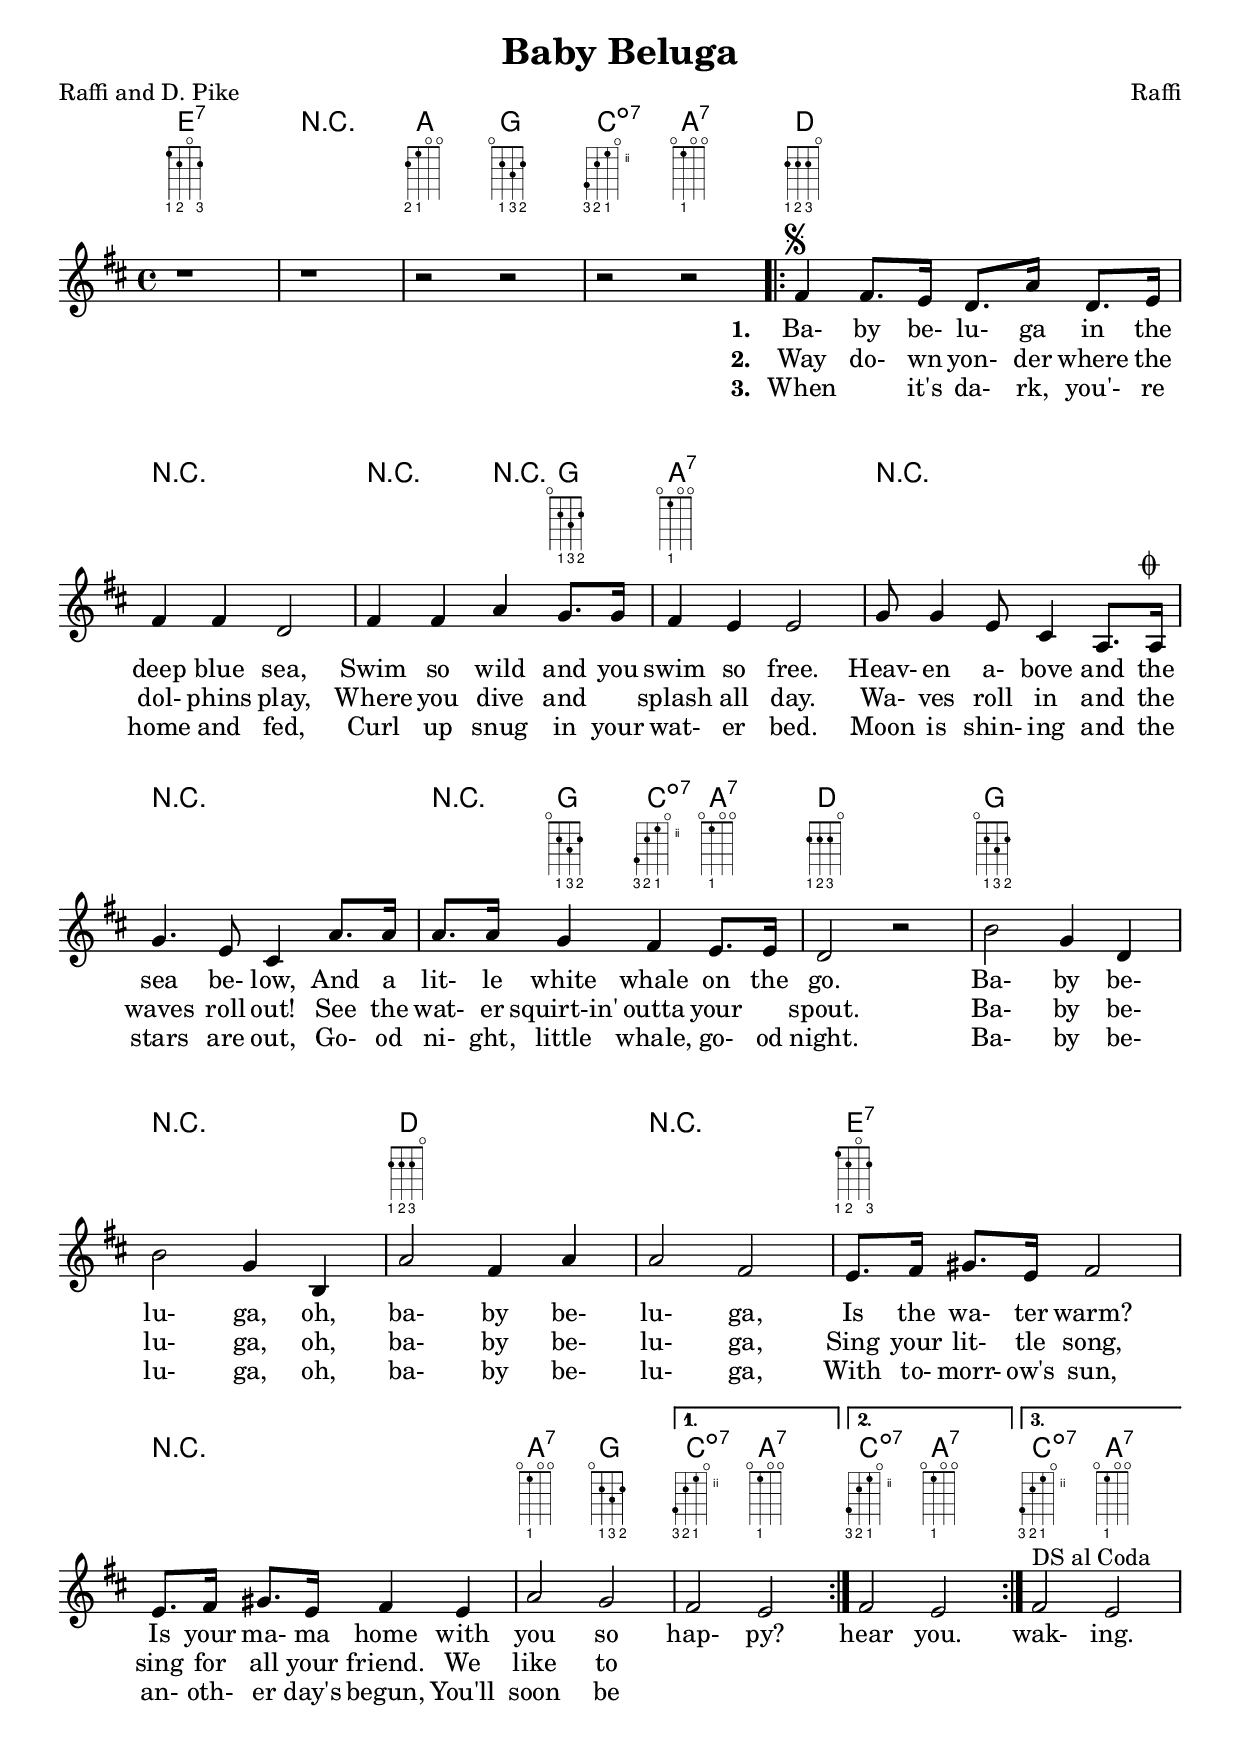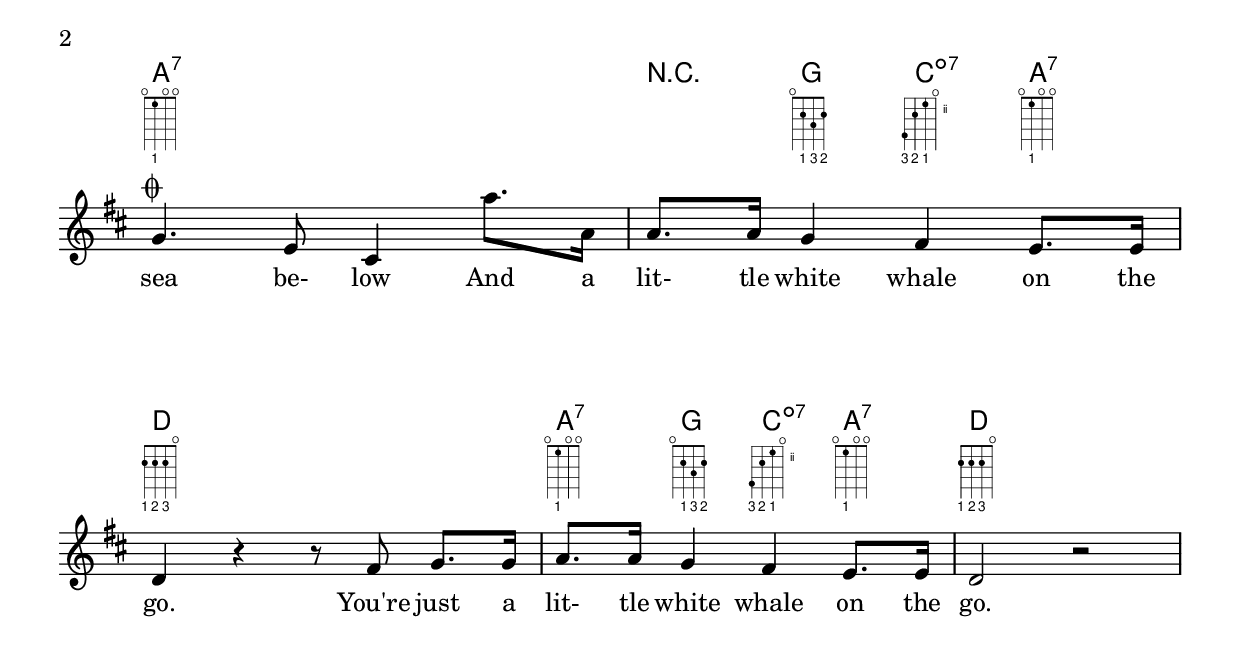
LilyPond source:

\version "2.12.2"
\header {
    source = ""
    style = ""
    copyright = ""
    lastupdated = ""
    title = "Baby Beluga"
    poet = "Raffi and D. Pike"
    composer = "Raffi"
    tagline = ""
}

\include "predefined-ukulele-fretboards.ly"

\storePredefinedDiagram \chordmode {c:dim7}
                        #ukulele-tuning 
                        #"5-3;3-2;2-1;o;"

myChords = \chordmode { 
  f1:7 |
  r |
  bes2 aes |
  cis2:dim bes:7 |
  ees1 |
  r1 |
  r2 r4 aes |
  bes1:7 |
  r1 |
  r1 |
  r4 aes cis:dim bes:7 |
  ees1 |
  aes |
  r |
  ees |
  r |
  f:7 |
  r |
  bes2:7 aes |
  cis2:dim bes:7 |
  cis2:dim bes:7 |
  cis2:dim bes:7 |
  bes1:7 |
  r4 aes cis:dim bes:7 |
  ees1 |
  bes4:7 aes cis:dim bes:7 |
  ees1 |
}

myChordsTransposed = \chordmode { 
  e1:7 |
  r |
  a2 g |
  c2:dim7 a:7 |
  d1 |
  r1 |
  r2 r4 g |
  a1:7 |
  r1 |
  r1 |
  r4 g c:dim7 a:7 |
  d1 |
  g |
  r |
  d |
  r |
  e:7 |
  r |
  a2:7 g |
  c2:dim7 a:7 |
  c2:dim7 a:7 |
  c2:dim7 a:7 |
  a1:7 |
  r4 g c:dim7 a:7 |
  d1 |
  a4:7 g c:dim7 a:7 |
  d1 |
}

<<
  \new ChordNames {
    %\transpose c b { \myChords }
    \myChordsTransposed
  }

  \new FretBoards {
    \set stringTunings = #ukulele-tuning
    %\transpose c b { \myChords }
    \myChordsTransposed
  }

  \relative c''
  \new Staff {
    \transpose c b {
      \key ees\major

      r1 |
      r1 |
      r2 r2 |
      r2 r2 |

      % verse 1, 2, segno
      \repeat volta 3 {
        g4^\markup{\musicglyph #"scripts.segno"} g8. f16 ees8. bes16 ees8. f16 |
        g4 g ees2 |
        g4 g bes aes8. aes16 |
        g4 f f2 |
        aes8 aes4 f8 d4 bes,8. bes,16^\markup{\musicglyph #"scripts.coda"} |
        aes4. f8 d4 bes8. bes16 |
        bes8. bes16 aes4 g4 f8. f16 |
        ees2 r |

        c'2 aes4 ees |
        c'2 aes4 c |
        bes2 g4 bes |
        bes2 g |
        f8. g16 a8. f16 g2 |
        f8. g16 a8. f16 g4 f |
        bes2 aes |
      }
      \alternative {
        { g2 f | }
        { g2 f | }
        { g2^ \markup "DS al Coda" f | }
      }

      \break
      aes4.^\markup{\musicglyph #"scripts.coda"} f8 d4 bes'8. bes16 |
      bes8. bes16 aes4 g f8. f16 |
      ees4 r r8 g aes8. aes16 |
      bes8. bes16 aes4 g f8. f16 |
      ees2 r |

    }
  }

  \addlyrics {
    \set stanza = "1. "
    Ba- by be- lu- ga in the deep blue sea,
    Swim so wild and you swim so free.
    Heav- en a- bove and the sea be- low,
    And a lit- le white whale on the go.
    Ba- by be- lu- ga, oh, ba- by be- lu- ga,
    Is the wa- ter warm? Is your ma- ma home with you so hap- py?
    hear you.
    wak- ing.
    sea be- low And a lit- tle white whale on the go.
    You're just a lit- tle white whale on the go.
  }
  \addlyrics {
    \set stanza = "2. "
    Way do- wn yon- der where the dol- phins play,
    Where you dive and ____ splash all day.
    Wa- ves roll in and the waves roll out!
    See the wat- er squirt-in' outta your ____ spout.
    Ba- by be- lu- ga, oh, ba- by be- lu- ga,
    Sing your lit- tle song, sing for all your friend. We like to 
  }
  \addlyrics {
    \set stanza = "3. "
    When ____ it's da- rk, you'- re home and fed,
    Curl up snug in your wat- er bed.
    Moon is shin- ing and the stars are out,
    Go- od ni- ght, little whale, go- od night.
    Ba- by be- lu- ga, oh, ba- by be- lu- ga,
    With to- morr- ow's sun, an- oth- er day's begun, You'll soon be
  }
>>

\layout {
  \context { \Score \remove "Bar_number_engraver" }
  papersize = "letter"
  indent = 0\mm
}
%\midi {}
